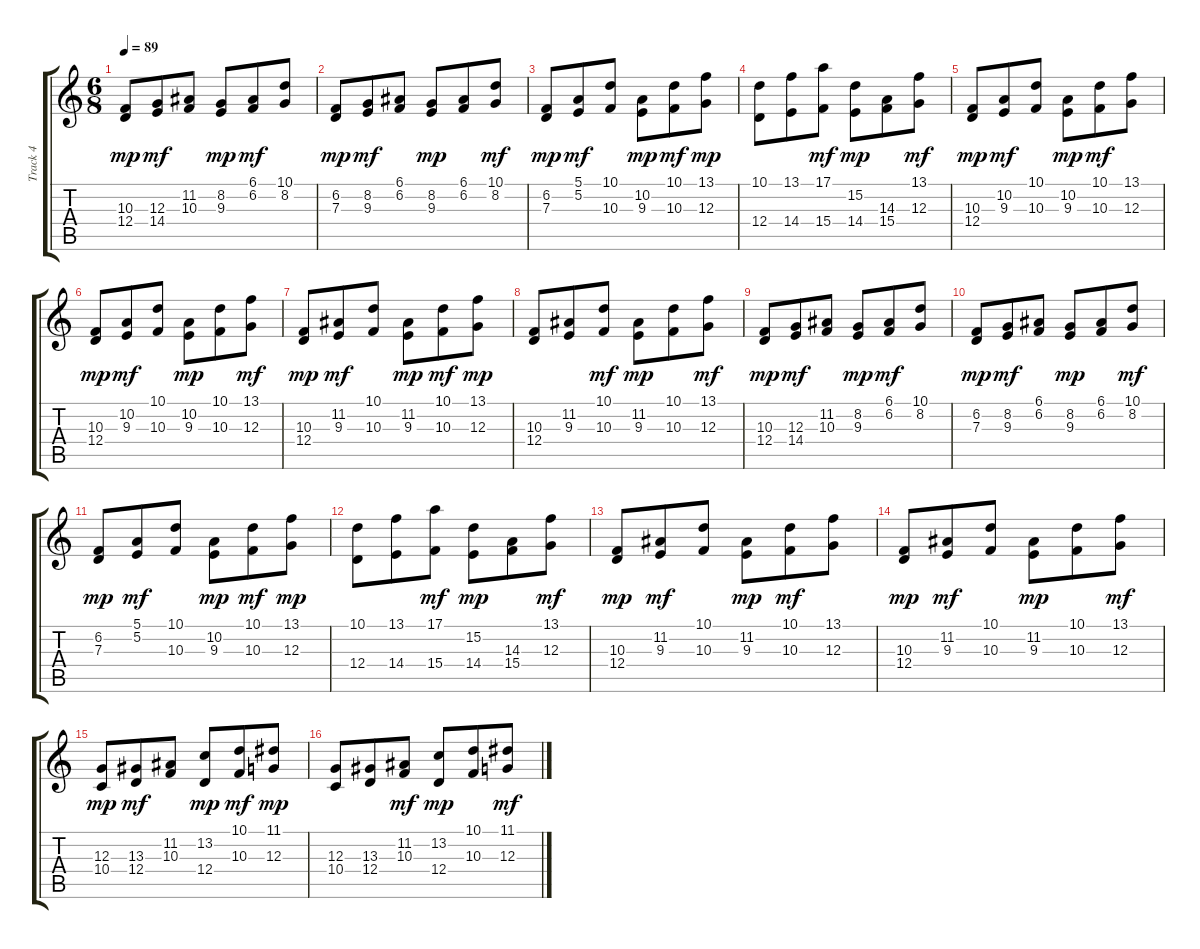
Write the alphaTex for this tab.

\track ("Track 4" "Track 4") {instrument orchestralharp}
\staff {score tabs}
\tuning (E4 B3 G3 D3 A2 E2) {hide}
\ts (6 8)
\tempo 89
\clef g2
\ks c
(10.3 12.4).8{dy mp} (12.3 14.4).8{dy mf} (11.2 10.3).8 (8.2 9.3).8{dy mp} (6.1 6.2).8{dy mf} (10.1 8.2).8 |
(6.2 7.3).8{dy mp} (8.2 9.3).8{dy mf} (6.1 6.2).8 (8.2 9.3).8{dy mp} (6.1 6.2).8 (10.1 8.2).8{dy mf} |
(6.2 7.3).8{dy mp} (5.1 5.2).8{dy mf} (10.1 10.3).8 (10.2 9.3).8{dy mp} (10.1 10.3).8{dy mf} (13.1 12.3).8{dy mp} |
(10.1 12.4).8 (13.1 14.4).8 (17.1 15.4).8{dy mf} (15.2 14.4).8{dy mp} (14.3 15.4).8 (13.1 12.3).8{dy mf} |
(10.3 12.4).8{dy mp} (10.2 9.3).8{dy mf} (10.1 10.3).8 (10.2 9.3).8{dy mp} (10.1 10.3).8{dy mf} (13.1 12.3).8 |
(10.3 12.4).8{dy mp} (10.2 9.3).8{dy mf} (10.1 10.3).8 (10.2 9.3).8{dy mp} (10.1 10.3).8 (13.1 12.3).8{dy mf} |
(10.3 12.4).8{dy mp} (11.2 9.3).8{dy mf} (10.1 10.3).8 (11.2 9.3).8{dy mp} (10.1 10.3).8{dy mf} (13.1 12.3).8{dy mp} |
(10.3 12.4).8 (11.2 9.3).8 (10.1 10.3).8{dy mf} (11.2 9.3).8{dy mp} (10.1 10.3).8 (13.1 12.3).8{dy mf} |
(10.3 12.4).8{dy mp} (12.3 14.4).8{dy mf} (11.2 10.3).8 (8.2 9.3).8{dy mp} (6.1 6.2).8{dy mf} (10.1 8.2).8 |
(6.2 7.3).8{dy mp} (8.2 9.3).8{dy mf} (6.1 6.2).8 (8.2 9.3).8{dy mp} (6.1 6.2).8 (10.1 8.2).8{dy mf} |
(6.2 7.3).8{dy mp} (5.1 5.2).8{dy mf} (10.1 10.3).8 (10.2 9.3).8{dy mp} (10.1 10.3).8{dy mf} (13.1 12.3).8{dy mp} |
(10.1 12.4).8 (13.1 14.4).8 (17.1 15.4).8{dy mf} (15.2 14.4).8{dy mp} (14.3 15.4).8 (13.1 12.3).8{dy mf} |
(10.3 12.4).8{dy mp} (11.2 9.3).8{dy mf} (10.1 10.3).8 (11.2 9.3).8{dy mp} (10.1 10.3).8{dy mf} (13.1 12.3).8 |
(10.3 12.4).8{dy mp} (11.2 9.3).8{dy mf} (10.1 10.3).8 (11.2 9.3).8{dy mp} (10.1 10.3).8 (13.1 12.3).8{dy mf} |
(12.3 10.4).8{dy mp} (13.3 12.4).8{dy mf} (11.2 10.3).8 (13.2 12.4).8{dy mp} (10.1 10.3).8{dy mf} (11.1 12.3).8{dy mp} |
(12.3 10.4).8 (13.3 12.4).8 (11.2 10.3).8{dy mf} (13.2 12.4).8{dy mp} (10.1 10.3).8 (11.1 12.3).8{dy mf}
